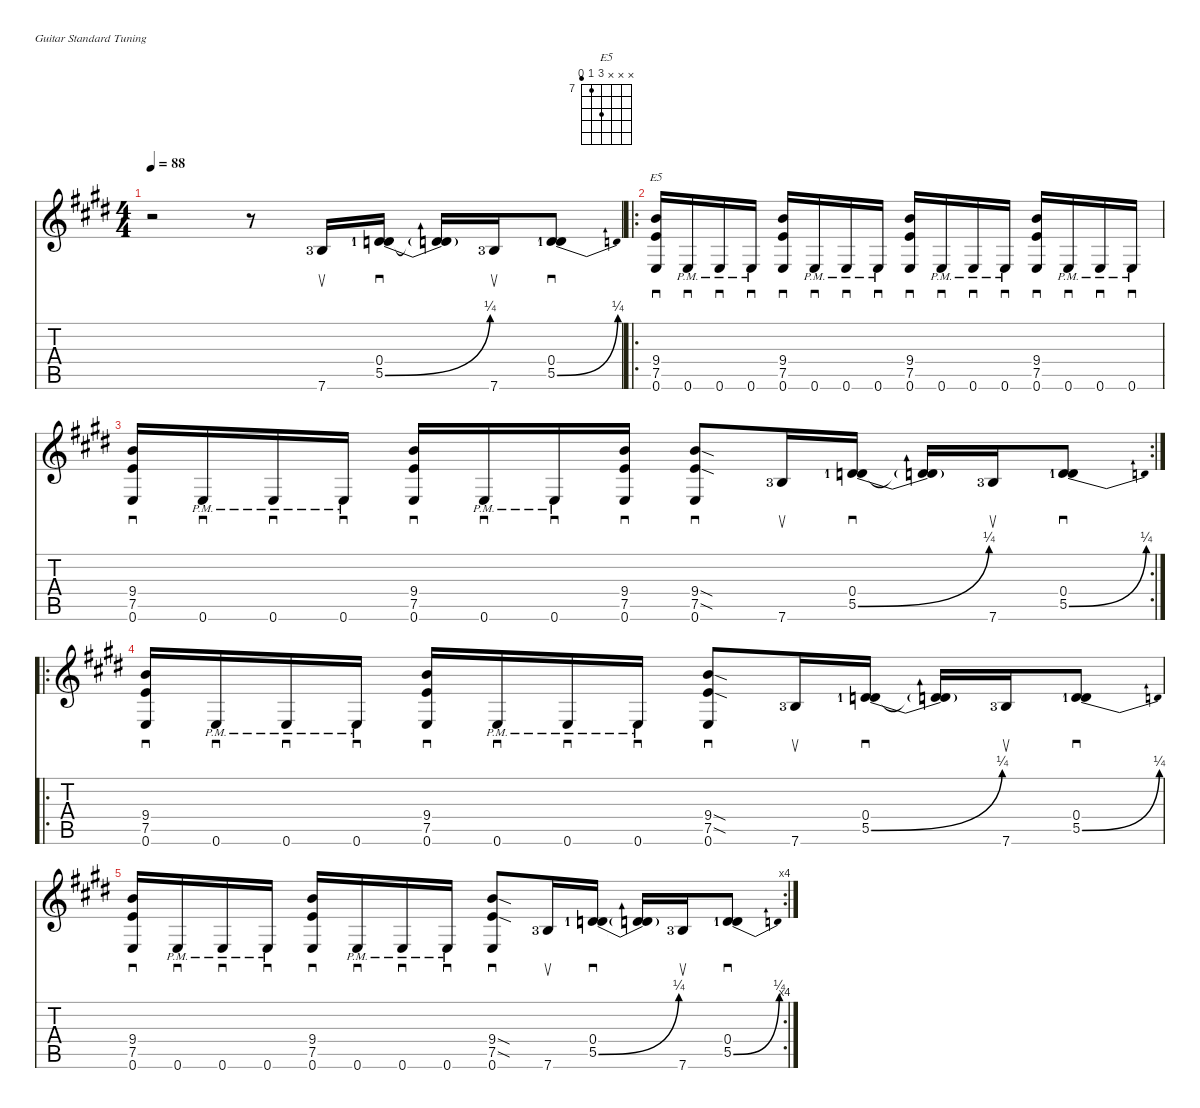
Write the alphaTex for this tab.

\defaultSystemsLayout 4
\hideDynamics
\bracketExtendMode nobrackets
\singleTrackTrackNamePolicy hidden
\multiTrackTrackNamePolicy hidden
\firstSystemTrackNameOrientation horizontal
\otherSystemsTrackNameOrientation horizontal
\track ("Gtr. overdrive" "E-Gt") {instrument overdrivenguitar}
\staff {score tabs}
\tuning (E4 B3 G3 D3 A2 E2)
\chord ("E5" x x x 9 7 6) {firstfret 7}
\ts (4 4)
\tempo 88
\clef g2
\ks e
r.2{dy mf instrument overdrivenguitar} r.8 7.6{lf 4}.16{su} (5.5{be (bend 0 0 15 1) lf 2} 0.4).16{sd} (5.5{t} 0.4{t}).16 7.6{lf 4}.16{su} (5.5{be (bend 0 0 15 1) lf 2} 0.4).8{sd} |
\ro
(0.6 7.5 9.4).16{sd ch "E5"} 0.6{pm}.16{sd} 0.6{pm}.16{sd} 0.6{pm}.16{sd} (0.6 7.5 9.4).16{sd} 0.6{pm}.16{sd} 0.6{pm}.16{sd} 0.6{pm}.16{sd} (0.6 7.5 9.4).16{sd} 0.6{pm}.16{sd} 0.6{pm}.16{sd} 0.6{pm}.16{sd} (0.6 7.5 9.4).16{sd} 0.6{pm}.16{sd} 0.6{pm}.16{sd} 0.6{pm}.16{sd} |
\rc 2
(0.6 7.5 9.4).16{sd} 0.6{pm}.16{sd} 0.6{pm}.16{sd} 0.6{pm}.16{sd} (0.6 7.5 9.4).16{sd} 0.6{pm}.16{sd} 0.6{pm}.16{sd} (0.6 7.5 9.4).16{sd} (0.6 7.5{sod} 9.4{sod}).8{sd} 7.6{lf 4}.16{su} (5.5{be (bend 0 0 15 1) lf 2} 0.4).16{sd} (5.5{t} 0.4{t}).16 7.6{lf 4}.16{su} (5.5{be (bend 0 0 15 1) lf 2} 0.4).8{sd} |
\ro
(0.6 7.5 9.4).16{sd} 0.6{pm}.16{sd} 0.6{pm}.16{sd} 0.6{pm}.16{sd} (0.6 7.5 9.4).16{sd} 0.6{pm}.16{sd} 0.6{pm}.16{sd} 0.6{pm}.16{sd} (0.6 7.5{sod} 9.4{sod}).8{sd} 7.6{lf 4}.16{su} (5.5{be (bend 0 0 15 1) lf 2} 0.4).16{sd} (5.5{t} 0.4{t}).16 7.6{lf 4}.16{su} (5.5{be (bend 0 0 15 1) lf 2} 0.4).8{sd} |
\rc 4
(0.6 7.5 9.4).16{sd} 0.6{pm}.16{sd} 0.6{pm}.16{sd} 0.6{pm}.16{sd} (0.6 7.5 9.4).16{sd} 0.6{pm}.16{sd} 0.6{pm}.16{sd} 0.6{pm}.16{sd} (0.6 7.5{sod} 9.4{sod}).8{sd} 7.6{lf 4}.16{su} (5.5{be (bend 0 0 15 1) lf 2} 0.4).16{sd} (5.5{t} 0.4{t}).16 7.6{lf 4}.16{su} (5.5{be (bend 0 0 15 1) lf 2} 0.4).8{sd}
